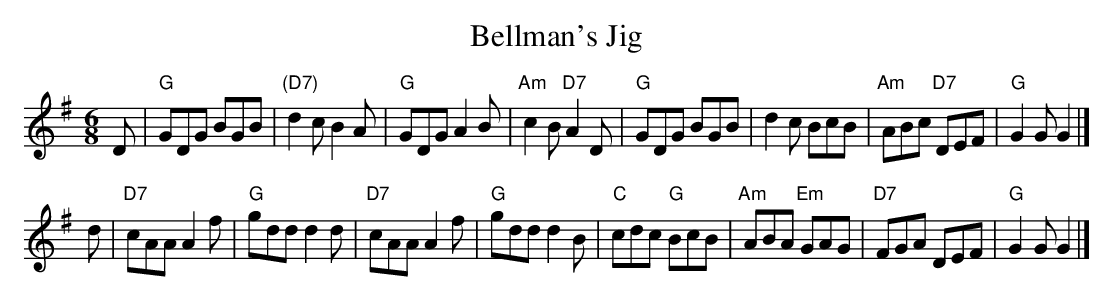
X:1
T: Bellman's Jig
M: 6/8
L: 1/8
K: G
D \
| "G"GDG BGB | "(D7)"d2c B2A | "G"GDG A2B | "Am"c2B "D7"A2D \
| "G"GDG BGB | d2c BcB | "Am"ABc "D7"DEF | "G"G2G G2 |]
d \
| "D7"cAA A2f | "G"gdd d2d | "D7"cAA A2f | "G"gdd d2B \
| "C"cdc "G"BcB | "Am"ABA "Em"GAG | "D7"FGA DEF | "G"G2G G2 |]
